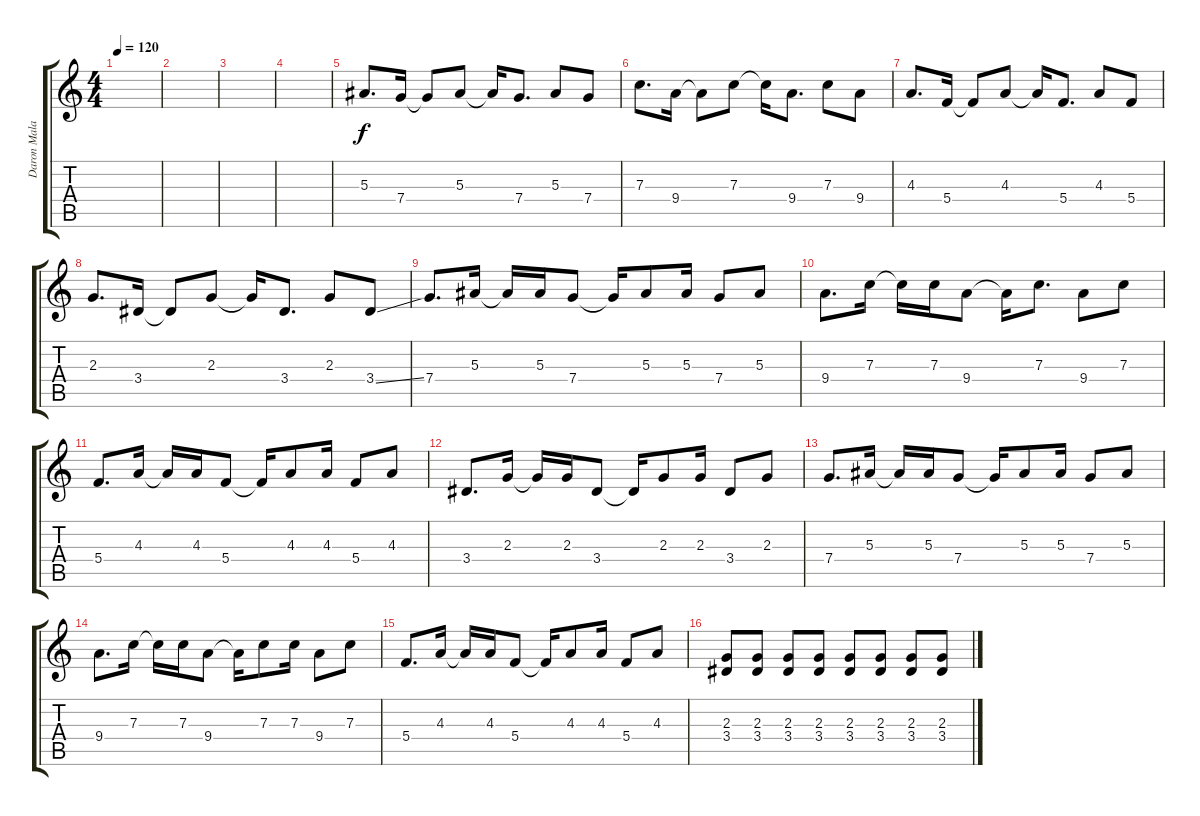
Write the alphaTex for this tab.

\track ("Daron Malakian (Overdrive)" "Daron Mala") {instrument overdrivenguitar}
\staff {score tabs}
\tuning (D4 A3 F3 C3 G2 C2) {hide}
\ts (4 4)
\tempo 120
\clef g2
\ks c
|
|
|
|
5.3.8{d} 7.4.16 7.4{t}.8 5.3.8 5.3{t}.16 7.4.8{d} 5.3.8 7.4.8 |
7.3.8{d} 9.4.16 9.4{t}.8 7.3.8 7.3{t}.16 9.4.8{d} 7.3.8 9.4.8 |
4.3.8{d} 5.4.16 5.4{t}.8 4.3.8 4.3{t}.16 5.4.8{d} 4.3.8 5.4.8 |
2.3.8{d} 3.4.16 3.4{t}.8 2.3.8 2.3{t}.16 3.4.8{d} 2.3.8 3.4{ss}.8 |
7.4.8{d} 5.3.16 5.3{t}.16 5.3.16 7.4.8 7.4{t}.16 5.3.8 5.3.16 7.4.8 5.3.8 |
9.4.8{d} 7.3.16 7.3{t}.16 7.3.16 9.4.8 9.4{t}.16 7.3.8{d} 9.4.8 7.3.8 |
5.4.8{d} 4.3.16 4.3{t}.16 4.3.16 5.4.8 5.4{t}.16 4.3.8 4.3.16 5.4.8 4.3.8 |
3.4.8{d} 2.3.16 2.3{t}.16 2.3.16 3.4.8 3.4{t}.16 2.3.8 2.3.16 3.4.8 2.3.8 |
7.4.8{d} 5.3.16 5.3{t}.16 5.3.16 7.4.8 7.4{t}.16 5.3.8 5.3.16 7.4.8 5.3.8 |
9.4.8{d} 7.3.16 7.3{t}.16 7.3.16 9.4.8 9.4{t}.16 7.3.8 7.3.16 9.4.8 7.3.8 |
5.4.8{d} 4.3.16 4.3{t}.16 4.3.16 5.4.8 5.4{t}.16 4.3.8 4.3.16 5.4.8 4.3.8 |
(2.3 3.4).8 (2.3 3.4).8 (2.3 3.4).8 (2.3 3.4).8 (2.3 3.4).8 (2.3 3.4).8 (2.3 3.4).8 (2.3 3.4).8
